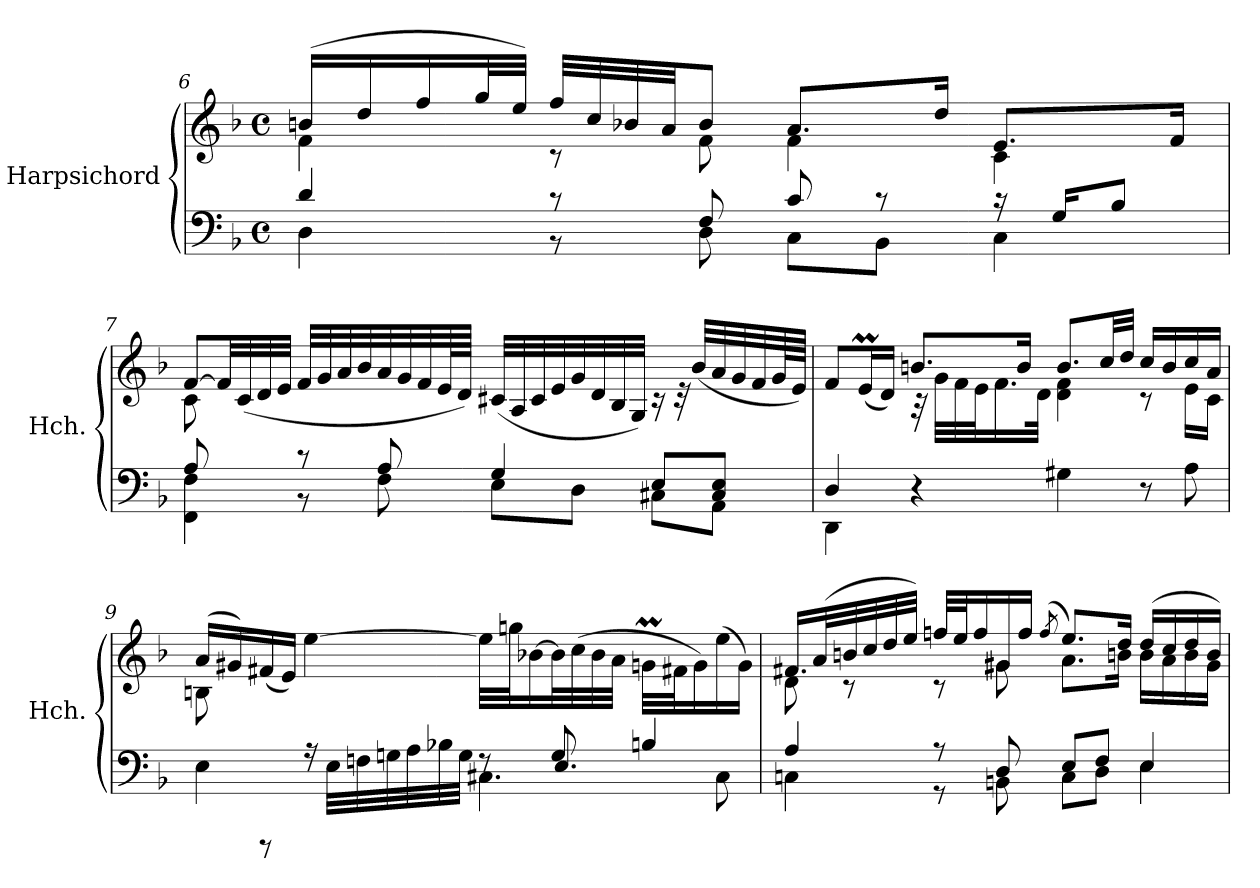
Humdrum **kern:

**kern	**kern
*part1	*part1
*staff2	*staff1
*I"Harpsichord	*
*I'Hch.	*
*clefF4	*clefG2
*k[b-]	*k[b-]
*M4/4	*M4/4
*met(c)	*met(c)
=6	=6
*^	*^
4d/	4D\	(16bn/LL	4f\
.	.	16dd/	.
.	.	16ff/	.
.	.	32gg/L	.
.	.	32ee/JJJ)	.
8r	8r	32ff/LLL	8r
.	.	32cc/	.
.	.	32b-X/	.
.	.	32a/JJ	.
8F/	8D\	8b-/J	8f\
8c/	8C\L	8.a/L	4f\
8r	8BB-\J	.	.
.	.	16dd/Jk	.
16r	4C\	8.e/L	4c\
16G/KL	.	.	.
8B-/J	.	.	.
.	.	16f/Jk	.
!!LO:LB:g=z	!!
=7	=7	=7	=7
8A/	4FF\ 4F\	[8f/L	8c\
8ryy	.	32f/LL]	8ryy
.	.	(32c/	.
.	.	32d/	.
.	.	32e/JJJ	.
8r	8r	32f/LLL	4ryy
.	.	32g/	.
.	.	32a/	.
.	.	32b-/	.
8A/	8F\	32a/	.
.	.	32g/	.
.	.	32f/	.
.	.	64e/L	.
.	.	64d/JJJJ)	.
4G/	8E\L	(32c#X/LLL	2ryy
.	.	32A/	.
.	.	32c#/	.
.	.	32e/	.
.	8D\J	32g/	.
.	.	32d/	.
.	.	32B-/	.
.	.	32G/JJJ)	.
8E/L	8C#X\L	16rc	.
.	.	32rc	.
.	.	(32b-/LLL	.
8C#/ 8E/J	8AA\J	32a/	.
.	.	32g/	.
.	.	32f/	.
.	.	64g/L	.
.	.	64e/JJJJ)	.
=8	=8	=8	=8
4D/	4DD\	8f/L	4ryy
.	.	(16em/L	.
.	.	16d/JJ)	.
2.ryy	4r	8.bn/L	32r
.	.	.	32g\LLL
.	.	.	32f\
.	.	.	32e\J
.	.	.	16.f\
.	.	16b/Jk	.
.	.	.	32d\JJk
.	4G#X\	8.b/L	4d\ 4f\
.	.	32cc/LL	.
.	.	32dd/JJJ	.
.	8r	16cc/LL	8r
.	.	16b/	.
.	8A\	16cc/	16e\LL
.	.	16a/JJ	16c\JJ
!!LO:LB:g=z	!!
=9	=9	=9	=9
*	*^	*	*
8ryy	4E\	2ryy	(16a/LL	8Bn\
.	.	.	16g#X/)	.
8rDDD	.	.	(16f#X/	2..ryy
.	.	.	16e/JJ)	.
4ryy	16rA	.	[4ee\	.
.	32E\LLL	.	.	.
.	32Fn\	.	.	.
.	32Gn\	.	.	.
.	32A\	.	.	.
.	32B-X\	.	.	.
.	32G\JJJ	.	.	.
8rF	4.C#X\	8ryy	32ee\LLL]	.
.	.	.	32ggn\J	.
.	.	.	[16b-X\	.
8G/	.	4.E/	32b-\L]	.
.	.	.	(32cc\	.
.	.	.	32b-\	.
.	.	.	32a\JJJ	.
4Bn/	.	.	32gnM\LLL	.
.	.	.	32f#X\J	.
.	.	.	16g\)	.
.	8C#\	.	(16ee\	.
.	.	.	16g\JJ)	.
*	*v	*v	*	*
=10	=10	=10	=10
4A/	4Cn\	16.f#X/LL	8d\
.	.	(32a/L	.
.	.	32bn/	8r
.	.	32cc/	.
.	.	32dd/	.
.	.	32ee/JJJ)	.
8r	8r	32ffn/LLL	8r
.	.	32ee/J	.
.	.	16ff/	.
8D/	8BBn\	16g#X/	8g#\
.	.	16ff/JJ	.
.	.	(8qff/	.
8E/L	8C\L	8.ee/L)	8.a\L
8F/J	8D\J	.	.
.	.	16dd/Jk	16bn\Jk
4E/	4E\	(16dd/LL	16b\LL
.	.	16cc/	16a\
.	.	16dd/	16b\
.	.	16b/JJ)	16g#\JJ
*v	*v	*	*
*	*v	*v
=	=
*-	*-
